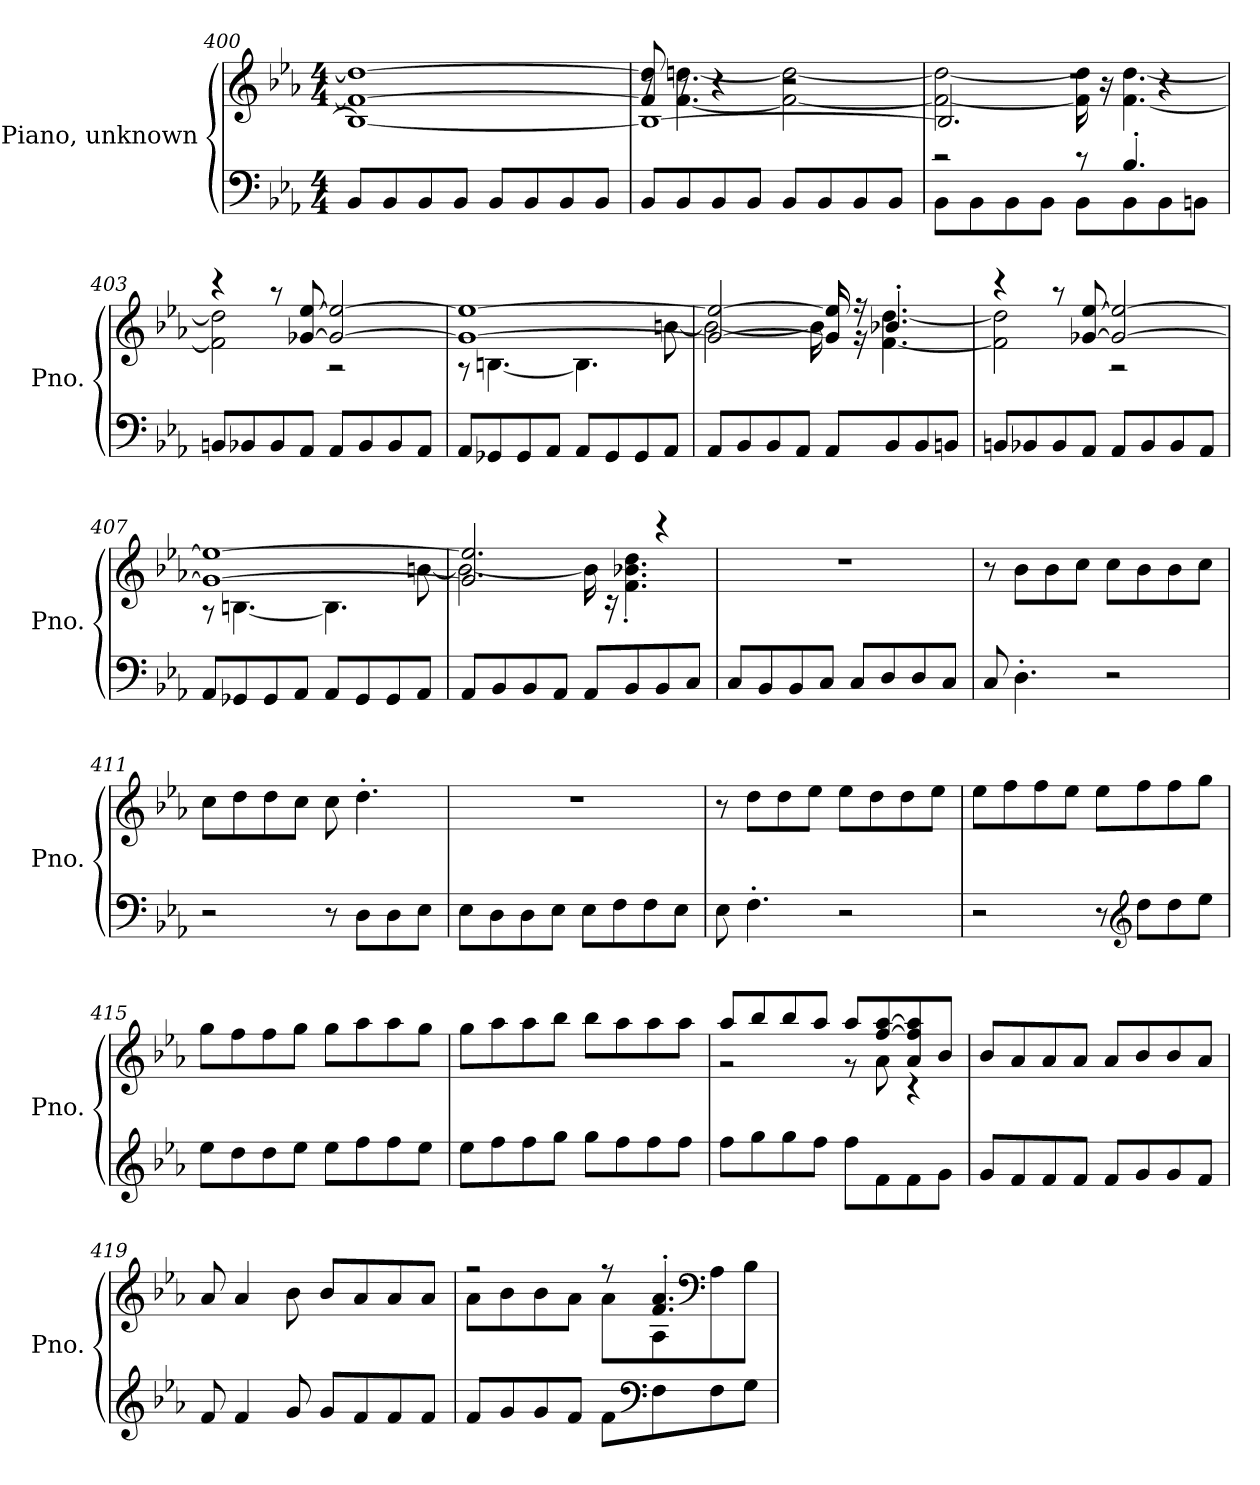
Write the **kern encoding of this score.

**kern	**kern
*part1	*part1
*staff2	*staff1
*I"Piano, unknown	*
*I'Pno.	*
*clefF4	*clefG2
*k[b-e-a-]	*k[b-e-a-]
*M4/4	*M4/4
=400	=400
*	*^
8BB-/L	1f_ 1dd-_	1B-_
8BB-/	.	.
8BB-/	.	.
8BB-/J	.	.
8BB-/L	.	.
8BB-/	.	.
8BB-/	.	.
8BB-/J	.	.
!!LO:LB:g=z
=401	=401	=401
*	*	*^
8BB-/L	8f/] 8dd-/]	8r	1B-_
8BB-/	8r	[4.f\ [4.ddn\	.
8BB-/	4r	.	.
8BB-/J	.	.	.
8BB-/L	2r	2f\_ 2dd\_	.
8BB-/	.	.	.
8BB-/	.	.	.
8BB-/J	.	.	.
=402	=402	=402	=402
*^	*	*	*
2r	8BB-\L	1r	2f\_ 2dd\_	2.B-/]
.	8BB-\	.	.	.
.	8BB-\	.	.	.
.	8BB-\J	.	.	.
8r	8BB-\L	.	16f\] 16dd\]	.
.	.	.	16r	.
4.B-'/	8BB-\	.	[4.f\ [4.dd\	.
.	8BB-\	.	.	4r
.	8BBn\J	.	.	.
*v	*v	*	*	*
*	*	*v	*v
=403	=403	=403
8BBn/L	4r	2f\] 2dd\]
8BB-X/	.	.
8BB-/	8r	.
8AA-/J	[8g-X/ [8ee-/	.
8AA-/L	2g-/_ 2ee-/_	2r
8BB-/	.	.
8BB-/	.	.
8AA-/J	.	.
=404	=404	=404
8AA-/L	1g-_ 1ee-_	8r
8GG-X/	.	[4.Bn\
8GG-/	.	.
8AA-/J	.	.
8AA-/L	.	4.B\]
8GG-/	.	.
8GG-/	.	.
8AA-/J	.	[8bn\
!!LO:LB:g=z	!!
=405	=405	=405
8AA-/L	2g-/_ 2ee-/_	2b\_
8BB-/	.	.
8BB-/	.	.
8AA-/J	.	.
8AA-/L	16g-/] 16ee-/]	16b\]
.	16r	16r
8BB-/	4.b-X'/	[4.f\ [4.dd\
8BB-/	.	.
8BBn/J	.	.
=406	=406	=406
8BBn/L	4r	2f\] 2dd\]
8BB-X/	.	.
8BB-/	8r	.
8AA-/J	[8g-X/ [8ee-/	.
8AA-/L	2g-/_ 2ee-/_	2r
8BB-/	.	.
8BB-/	.	.
8AA-/J	.	.
=407	=407	=407
8AA-/L	1g-_ 1ee-_	8r
8GG-X/	.	[4.Bn\
8GG-/	.	.
8AA-/J	.	.
8AA-/L	.	4.B\]
8GG-/	.	.
8GG-/	.	.
8AA-/J	.	[8bn\
=408	=408	=408
8AA-/L	2.g-/] 2.ee-/]	2b\_
8BB-/	.	.
8BB-/	.	.
8AA-/J	.	.
8AA-/L	.	16b\]
.	.	16r
8BB-/	.	4.f\' 4.b-X\' 4.dd\'
8BB-/	4r	.
8C/J	.	.
*	*v	*v
!!LO:LB:g=z
=409	=409
8C/L	1r
8BB-/	.
8BB-/	.
8C/J	.
8C/L	.
8D/	.
8D/	.
8C/J	.
=410	=410
8C/	8r
4.D'\	8b-\L
.	8b-\
.	8cc\J
2r	8cc\L
.	8b-\
.	8b-\
.	8cc\J
=411	=411
2r	8cc\L
.	8dd\
.	8dd\
.	8cc\J
8r	8cc\
8D\L	4.dd'\
8D\	.
8E-\J	.
=412	=412
8E-\L	1r
8D\	.
8D\	.
8E-\J	.
8E-\L	.
8F\	.
8F\	.
8E-\J	.
=413	=413
8E-\	8r
4.F'\	8dd\L
.	8dd\
.	8ee-\J
2r	8ee-\L
.	8dd\
.	8dd\
.	8ee-\J
!!LO:PB:g=z
=414	=414
2r	8ee-\L
.	8ff\
.	8ff\
.	8ee-\J
8r	8ee-\L
*clefG2	*
8dd\L	8ff\
8dd\	8ff\
8ee-\J	8gg\J
=415	=415
8ee-\L	8gg\L
8dd\	8ff\
8dd\	8ff\
8ee-\J	8gg\J
8ee-\L	8gg\L
8ff\	8aa-\
8ff\	8aa-\
8ee-\J	8gg\J
=416	=416
8ee-\L	8gg\L
8ff\	8aa-\
8ff\	8aa-\
8gg\J	8bb-\J
8gg\L	8bb-\L
8ff\	8aa-\
8ff\	8aa-\
8ff\J	8aa-\J
=417	=417
*	*^
8ff\L	8aa-/L	2r
8gg\	8bb-/	.
8gg\	8bb-/	.
8ff\J	8aa-/J	.
8ff\L	8aa-/L	8r
8f\	[8ff/ [8aa-/	8a-\
8f\	8a-/ 8ff/] 8aa-/]	4r
8g\J	8b-/J	.
*	*v	*v
!!LO:LB:g=z
=418	=418
8g/L	8b-/L
8f/	8a-/
8f/	8a-/
8f/J	8a-/J
8f/L	8a-/L
8g/	8b-/
8g/	8b-/
8f/J	8a-/J
=419	=419
8f/	8a-/
4f/	4a-/
8g/	8b-\
8g/L	8b-/L
8f/	8a-/
8f/	8a-/
8f/J	8a-/J
=420	=420
*	*^
8f/L	2r	8a-\L
8g/	.	8b-\
8g/	.	8b-\
8f/J	.	8a-\J
8f\L	8r	8a-\L
*clefF4	*	*
8F\	4.f/' 4.a-/'	8A-\
*	*clefF4	*
8F\	.	8A-\
8G\J	.	8B-\J
*	*v	*v
=	=
*-	*-
